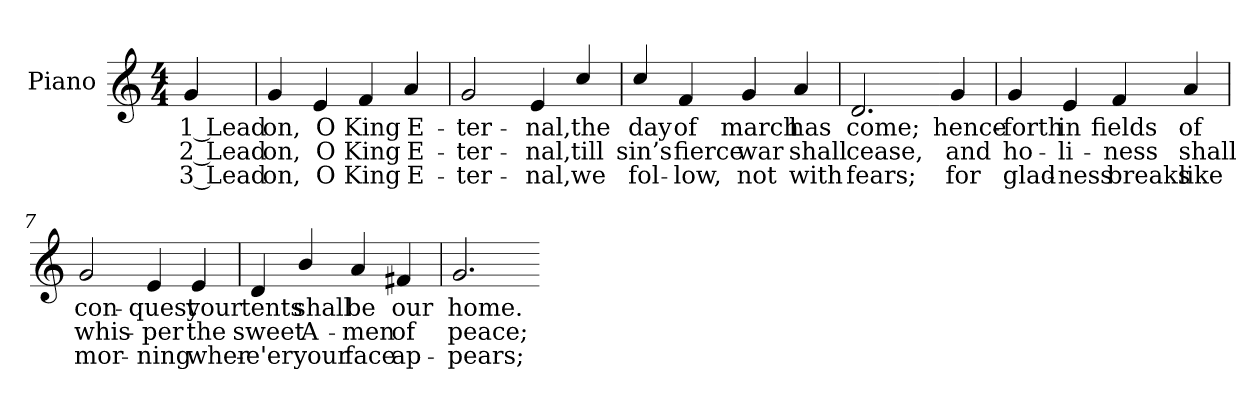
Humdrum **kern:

**kern	**text	**text	**text
*part1	*part1	*part1	*part1
*staff1	*staff1	*staff1	*staff1
*I"Piano	*	*	*
*I'Pno.	*	*	*
!!LO:PB:g=z
*clefG2	*	*	*
*k[]	*	*	*
*C:	*	*	*
*M4/4	*	*	*
=	=	=	=
!	!LO:LY:b:color=#000000	!LO:LY:b:color=#000000	!LO:LY:b:color=#000000
4gi/	1 Lead	2 Lead	3 Lead
=1	=1	=1	=1
!	!LO:LY:b:color=#000000	!LO:LY:b:color=#000000	!LO:LY:b:color=#000000
4gi/	on,	on,	on,
!	!LO:LY:b:color=#000000	!LO:LY:b:color=#000000	!LO:LY:b:color=#000000
4ei/	O	O	O
!	!LO:LY:b:color=#000000	!LO:LY:b:color=#000000	!LO:LY:b:color=#000000
4fi/	King	King	King
!	!LO:LY:b:color=#000000	!LO:LY:b:color=#000000	!LO:LY:b:color=#000000
4ai/	E-	E-	E-
=2	=2	=2	=2
!	!LO:LY:b:color=#000000	!LO:LY:b:color=#000000	!LO:LY:b:color=#000000
2gi/	-ter-	-ter-	-ter-
!	!LO:LY:b:color=#000000	!LO:LY:b:color=#000000	!LO:LY:b:color=#000000
4ei/	-nal,	-nal,	-nal,
!	!LO:LY:b:color=#000000	!LO:LY:b:color=#000000	!LO:LY:b:color=#000000
4cci/	the	till	we
=3	=3	=3	=3
!	!LO:LY:b:color=#000000	!LO:LY:b:color=#000000	!LO:LY:b:color=#000000
4cci/	day	sin’s	fol-
!	!LO:LY:b:color=#000000	!LO:LY:b:color=#000000	!LO:LY:b:color=#000000
4fi/	of	fierce	-low,
!	!LO:LY:b:color=#000000	!LO:LY:b:color=#000000	!LO:LY:b:color=#000000
4gi/	march	war	not
!	!LO:LY:b:color=#000000	!LO:LY:b:color=#000000	!LO:LY:b:color=#000000
4ai/	has	shall	with
=4	=4	=4	=4
!	!LO:LY:b:color=#000000	!LO:LY:b:color=#000000	!LO:LY:b:color=#000000
2.di/	come;	cease,	fears;
!!LO:LB:g=z
=5-	=5-	=5-	=5-
!	!LO:LY:b:color=#000000	!LO:LY:b:color=#000000	!LO:LY:b:color=#000000
4gi/	hence-	and	for
=6	=6	=6	=6
!	!LO:LY:b:color=#000000	!LO:LY:b:color=#000000	!LO:LY:b:color=#000000
4gi/	-forth	ho-	glad-
!	!LO:LY:b:color=#000000	!LO:LY:b:color=#000000	!LO:LY:b:color=#000000
4ei/	in	-li-	-ness
!	!LO:LY:b:color=#000000	!LO:LY:b:color=#000000	!LO:LY:b:color=#000000
4fi/	fields	-ness	breaks
!	!LO:LY:b:color=#000000	!LO:LY:b:color=#000000	!LO:LY:b:color=#000000
4ai/	of	shall	like
=7	=7	=7	=7
!	!LO:LY:b:color=#000000	!LO:LY:b:color=#000000	!LO:LY:b:color=#000000
2gi/	con-	whis-	mor-
!	!LO:LY:b:color=#000000	!LO:LY:b:color=#000000	!LO:LY:b:color=#000000
4ei/	-quest	-per	-ning
!	!LO:LY:b:color=#000000	!LO:LY:b:color=#000000	!LO:LY:b:color=#000000
4ei/	your	the	wher-
=8	=8	=8	=8
!	!LO:LY:b:color=#000000	!LO:LY:b:color=#000000	!LO:LY:b:color=#000000
4di/	tents	sweet	-e'er
!	!LO:LY:b:color=#000000	!LO:LY:b:color=#000000	!LO:LY:b:color=#000000
4bi/	shall	A-	your
!	!LO:LY:b:color=#000000	!LO:LY:b:color=#000000	!LO:LY:b:color=#000000
4ai/	be	-men	face
!	!LO:LY:b:color=#000000	!LO:LY:b:color=#000000	!LO:LY:b:color=#000000
4f#Xi/	our	of	ap-
=9	=9	=9	=9
!	!LO:LY:b:color=#000000	!LO:LY:b:color=#000000	!LO:LY:b:color=#000000
2.gi/	home.	peace;	-pears;
=-	=-	=-	=-
*-	*-	*-	*-
